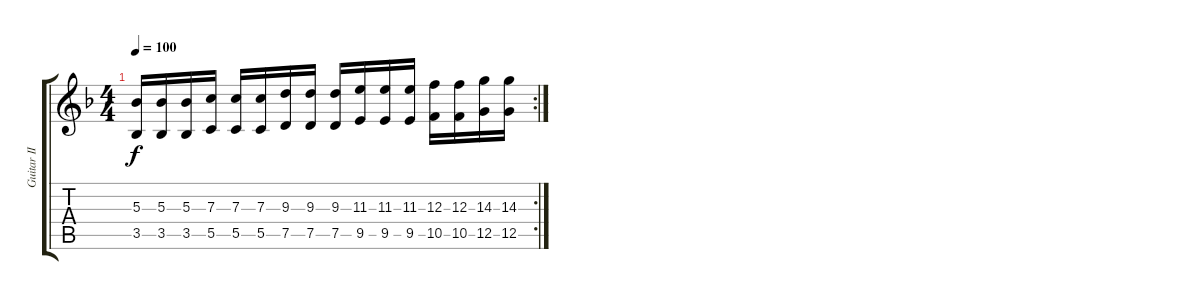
\track ("Guitar II" "Guitar II") {instrument distortionguitar}
\staff {score tabs}
\tuning (D4 A3 F3 C3 G2 D2) {hide}
\rc 2
\ts (4 4)
\tempo 100
\clef g2
\ks dminor
(5.3 3.5).16{dy f} (5.3 3.5).16 (5.3 3.5).16 (7.3 5.5).16 (7.3 5.5).16 (7.3 5.5).16 (9.3 7.5).16 (9.3 7.5).16 (9.3 7.5).16 (11.3 9.5).16 (11.3 9.5).16 (11.3 9.5).16 (12.3 10.5).16 (12.3 10.5).16 (14.3 12.5).16 (14.3 12.5).16
